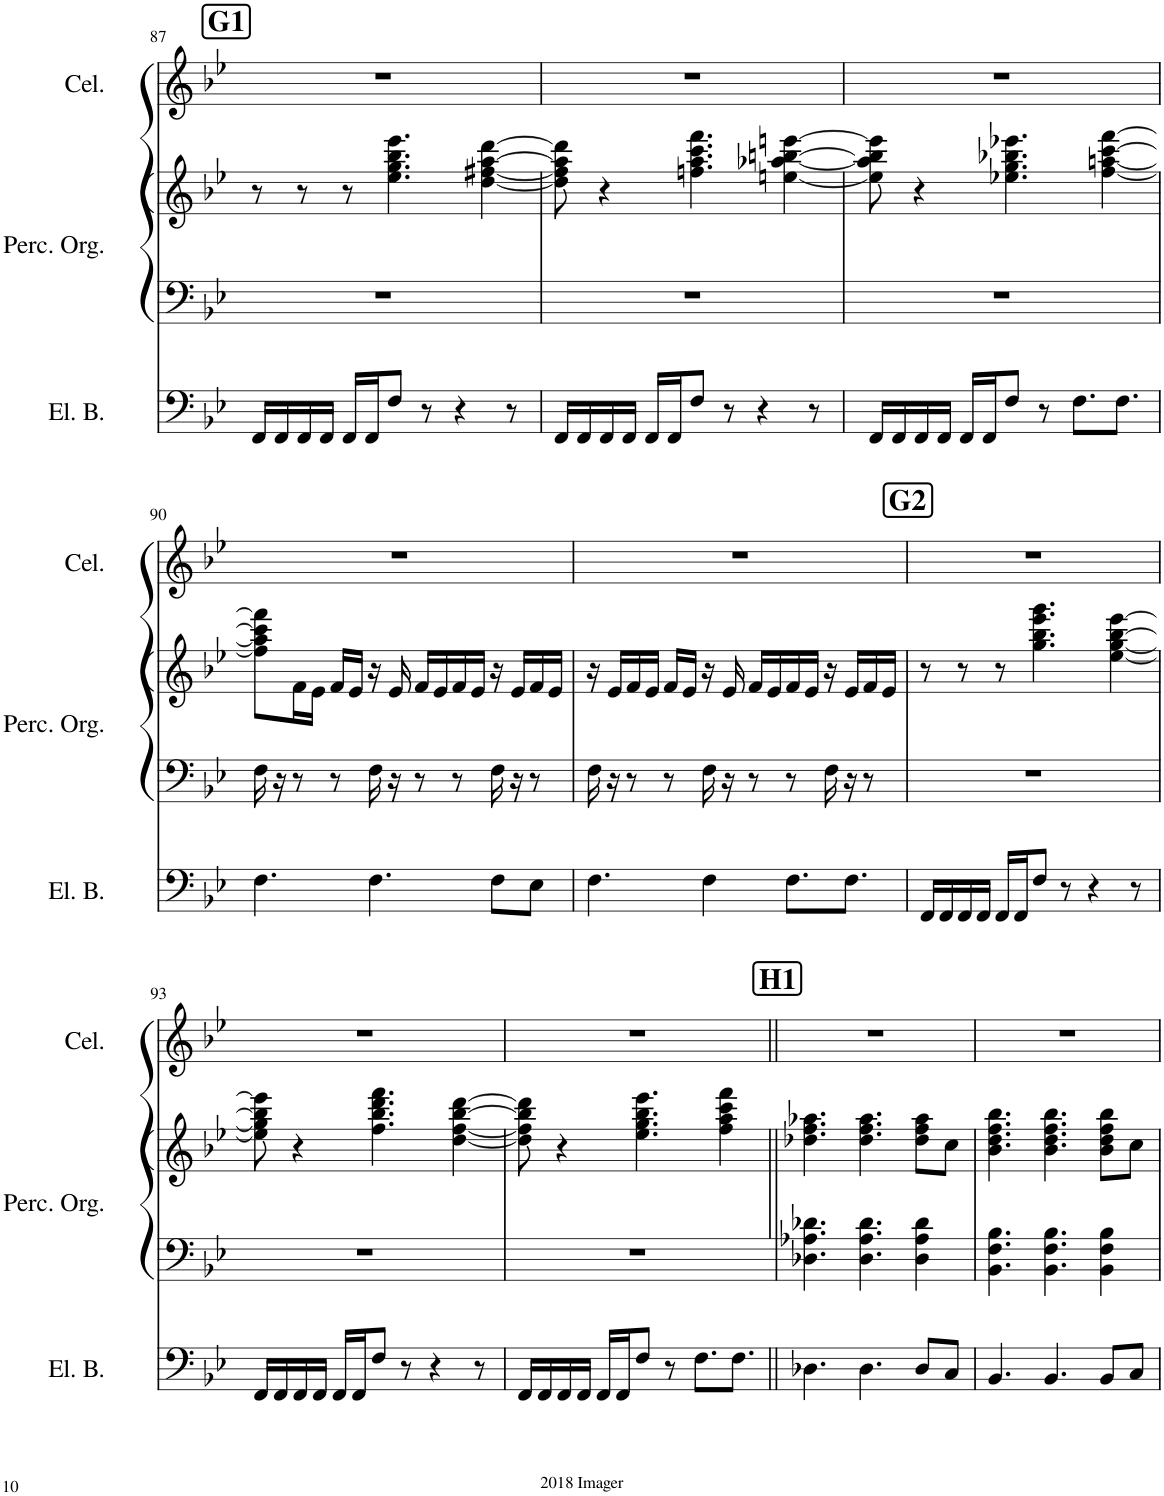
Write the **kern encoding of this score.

**kern	**kern	**kern	**kern
*part3	*part2	*part2	*part1
*staff4	*staff3	*staff2	*staff1
*I"Electric Bass	*I"Percussive Organ	*	*I"Celesta
*I'El. B.	*I'Perc. Org.	*	*I'Cel.
!!LO:PB:g=z
*clefF4	*clefF4	*clefG2	*clefG2
*Trd7c12	*	*	*Trd-7c-12
*k[b-e-]	*k[b-e-]	*k[b-e-]	*k[b-e-]
*M4/4	*M4/4	*M4/4	*M4/4
!!LO:REH:place=s1:a:B:cj:fs=14:t=G1
=87	=87	=87	=87
16FF/LL	1r	8r	1r
16FF/	.	.	.
16FF/	.	8r	.
16FF/JJ	.	.	.
16FF/LL	.	8r	.
16FF/J	.	.	.
8F/J	.	4.ee-\ 4.gg\ 4.bb-\ 4.eee-\	.
8r	.	.	.
4r	.	.	.
.	.	[4dd\ [4ff#X\ [4aa\ [4ddd\	.
8r	.	.	.
=88	=88	=88	=88
16FF/LL	1r	8dd\] 8ff#\] 8aa\] 8ddd\]	1r
16FF/	.	.	.
16FF/	.	4r	.
16FF/JJ	.	.	.
16FF/LL	.	.	.
16FF/J	.	.	.
8F/J	.	4.ffn\ 4.aa\ 4.ccc\ 4.fff\	.
8r	.	.	.
4r	.	.	.
.	.	[4een\ [4aa-X\ [4bbn\ [4eeen\	.
8r	.	.	.
=89	=89	=89	=89
16FF/LL	1r	8ee\] 8aa-\] 8bb\] 8eee\]	1r
16FF/	.	.	.
16FF/	.	4r	.
16FF/JJ	.	.	.
16FF/LL	.	.	.
16FF/J	.	.	.
8F/J	.	4.ee-X\ 4.gg\ 4.bb-X\ 4.eee-X\	.
8r	.	.	.
8.F\L	.	.	.
.	.	[4ff\ [4aan\ [4ccc\ [4fff\	.
8.F\J	.	.	.
!!LO:LB:g=z
=90	=90	=90	=90
4.F\	16F\	8ff\] 8aa\] 8ccc\] 8fff\]L	1r
.	16r	.	.
.	8r	16f\L	.
.	.	16e-\JJ	.
.	8r	16f/LL	.
.	.	16e-/JJ	.
4.F\	16F\	16r	.
.	16r	16e-/	.
.	8r	16f/LL	.
.	.	16e-/	.
.	8r	16f/	.
.	.	16e-/JJ	.
8F\L	16F\	16r	.
.	16r	16e-/LL	.
8E-\J	8r	16f/	.
.	.	16e-/JJ	.
=91	=91	=91	=91
4.F\	16F\	16r	1r
.	16r	16e-/LL	.
.	8r	16f/	.
.	.	16e-/JJ	.
.	8r	16f/LL	.
.	.	16e-/JJ	.
4F\	16F\	16r	.
.	16r	16e-/	.
.	8r	16f/LL	.
.	.	16e-/	.
8.F\L	8r	16f/	.
.	.	16e-/JJ	.
.	16F\	16r	.
8.F\J	16r	16e-/LL	.
.	8r	16f/	.
.	.	16e-/JJ	.
!!LO:REH:place=s1:a:B:cj:fs=14:t=G2
=92	=92	=92	=92
16FF/LL	1r	8r	1r
16FF/	.	.	.
16FF/	.	8r	.
16FF/JJ	.	.	.
16FF/LL	.	8r	.
16FF/J	.	.	.
8F/J	.	4.gg\ 4.bb-\ 4.eee-\ 4.ggg\	.
8r	.	.	.
4r	.	.	.
.	.	[4ee-\ [4gg\ [4bb-\ [4eee-\	.
8r	.	.	.
!!LO:LB:g=z
=93	=93	=93	=93
16FF/LL	1r	8ee-\] 8gg\] 8bb-\] 8eee-\]	1r
16FF/	.	.	.
16FF/	.	4r	.
16FF/JJ	.	.	.
16FF/LL	.	.	.
16FF/J	.	.	.
8F/J	.	4.ff\ 4.bb-\ 4.ddd\ 4.fff\	.
8r	.	.	.
4r	.	.	.
.	.	[4dd\ [4ff\ [4bb-\ [4ddd\	.
8r	.	.	.
=94	=94	=94	=94
16FF/LL	1r	8dd\] 8ff\] 8bb-\] 8ddd\]	1r
16FF/	.	.	.
16FF/	.	4r	.
16FF/JJ	.	.	.
16FF/LL	.	.	.
16FF/J	.	.	.
8F/J	.	4.ee-\ 4.gg\ 4.bb-\ 4.eee-\	.
8r	.	.	.
8.F\L	.	.	.
.	.	4ff\ 4aa\ 4ccc\ 4fff\	.
8.F\J	.	.	.
!!LO:REH:place=s1:a:B:cj:fs=14:t=H1
=95||	=95||	=95||	=95||
4.D-X\	4.D-X\ 4.A-X\ 4.d-X\	4.dd-X\ 4.ff\ 4.aa-X\	1r
4.D-\	4.D-\ 4.A-\ 4.d-\	4.dd-\ 4.ff\ 4.aa-\	.
8D-/L	4D-\ 4A-\ 4d-\	8dd-\ 8ff\ 8aa-\L	.
8C/J	.	8cc\J	.
=96	=96	=96	=96
4.BB-/	4.BB-\ 4.F\ 4.B-\	4.b-\ 4.dd\ 4.ff\ 4.bb-\	1r
4.BB-/	4.BB-\ 4.F\ 4.B-\	4.b-\ 4.dd\ 4.ff\ 4.bb-\	.
8BB-/L	4BB-\ 4F\ 4B-\	8b-\ 8dd\ 8ff\ 8bb-\L	.
8C/J	.	8cc\J	.
=	=	=	=
*-	*-	*-	*-
